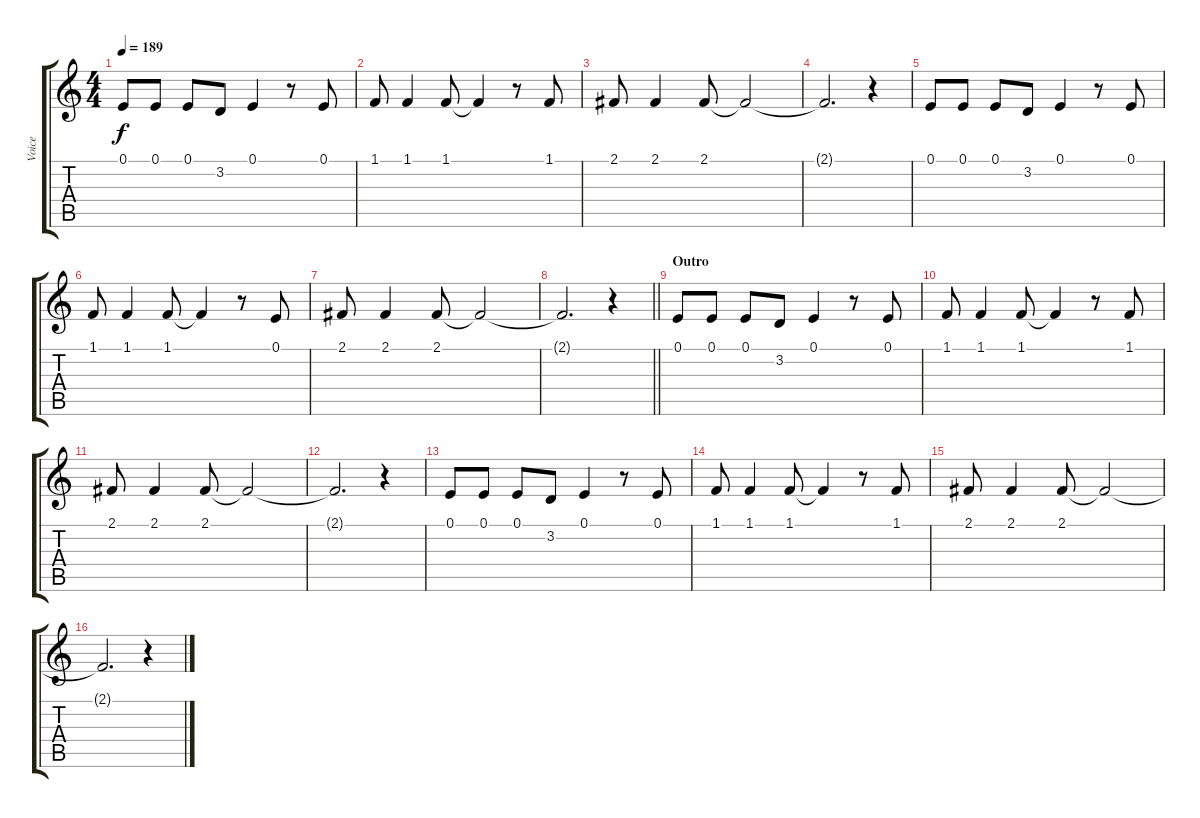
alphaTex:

\track ("Voice" "Voice") {instrument lead6voice}
\staff {score tabs}
\tuning (E4 B3 G3 D3 A2 E2) {hide}
\ts (4 4)
\tempo 189
\clef g2
\ks c
0.1.8{dy f} 0.1.8 0.1.8 3.2.8 0.1.4 r.8 0.1.8 |
1.1.8 1.1.4 1.1.8 1.1{t}.4 r.8 1.1.8 |
2.1.8 2.1.4 2.1.8 2.1{t}.2 |
2.1{t}.2{d} r.4 |
0.1.8 0.1.8 0.1.8 3.2.8 0.1.4 r.8 0.1.8 |
1.1.8 1.1.4 1.1.8 1.1{t}.4 r.8 0.1.8 |
2.1.8 2.1.4 2.1.8 2.1{t}.2 |
\barLineRight lightlight
2.1{t}.2{d} r.4 |
\section ("" "Outro")
0.1.8 0.1.8 0.1.8 3.2.8 0.1.4 r.8 0.1.8 |
1.1.8 1.1.4 1.1.8 1.1{t}.4 r.8 1.1.8 |
2.1.8 2.1.4 2.1.8 2.1{t}.2 |
2.1{t}.2{d} r.4 |
0.1.8 0.1.8 0.1.8 3.2.8 0.1.4 r.8 0.1.8 |
1.1.8 1.1.4 1.1.8 1.1{t}.4 r.8 1.1.8 |
2.1.8 2.1.4 2.1.8 2.1{t}.2 |
2.1{t}.2{d} r.4
